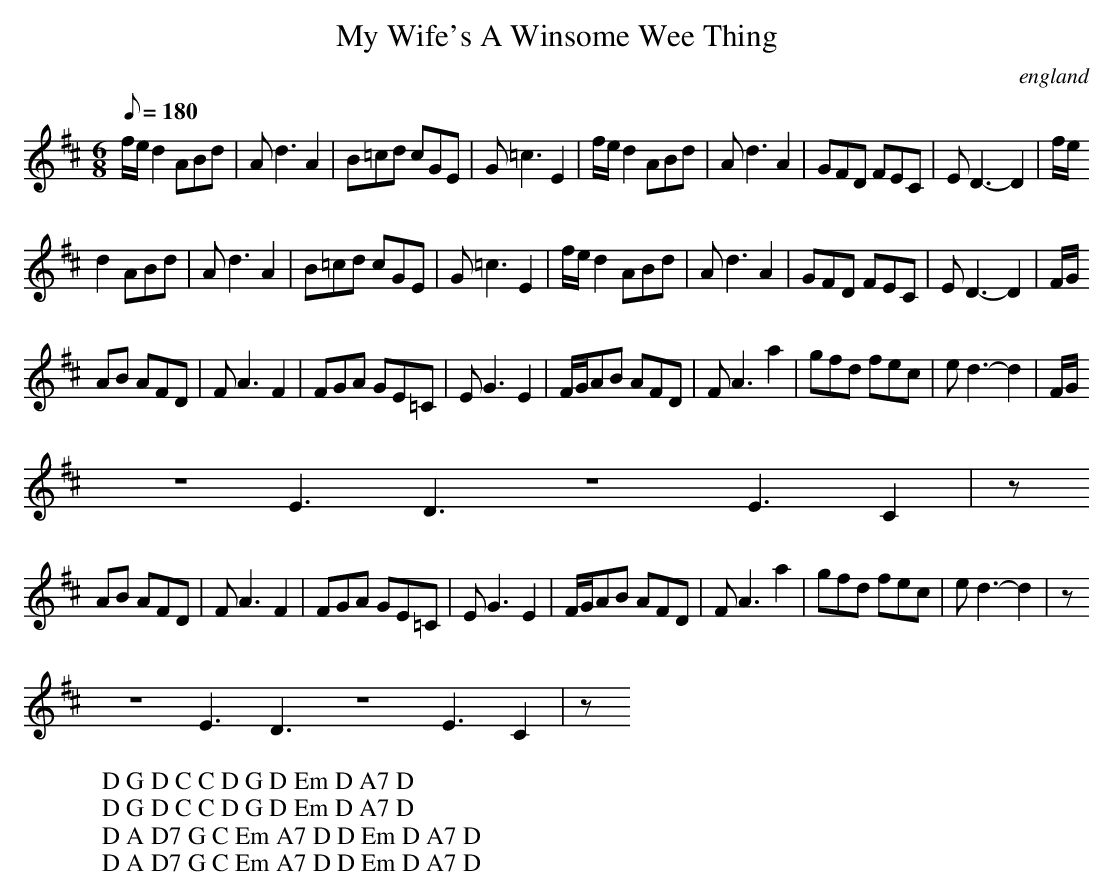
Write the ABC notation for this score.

X:1
T:My Wife's A Winsome Wee Thing
O:england
M:6/8
L:1/8
Q:180
K:D
f/e/d2 ABd|Ad3A2|B=cd cGE|G=c3E2|f/e/d2 ABd|Ad3A2|GFD FEC|ED3-D2|f/e/
W: D G D C C D G D Em D A7 D
d2 ABd|Ad3A2|B=cd cGE|G=c3E2|f/e/d2 ABd|Ad3A2|GFD FEC|ED3-D2|F/G/
W: D G D C C D G D Em D A7 D
AB AFD|FA3F2|FGA GE=C|EG3E2|F/G/AB AFD|FA3a2|gfd fec|ed3-d2|F/G/
z6E3D3z6E3C2|z
W: D A D7 G C Em A7 D D Em D A7 D
AB AFD|FA3F2|FGA GE=C|EG3E2|F/G/AB AFD|FA3a2|gfd fec|ed3-d2|z
z6E3D3z6E3C2|z
W: D A D7 G C Em A7 D D Em D A7 D
